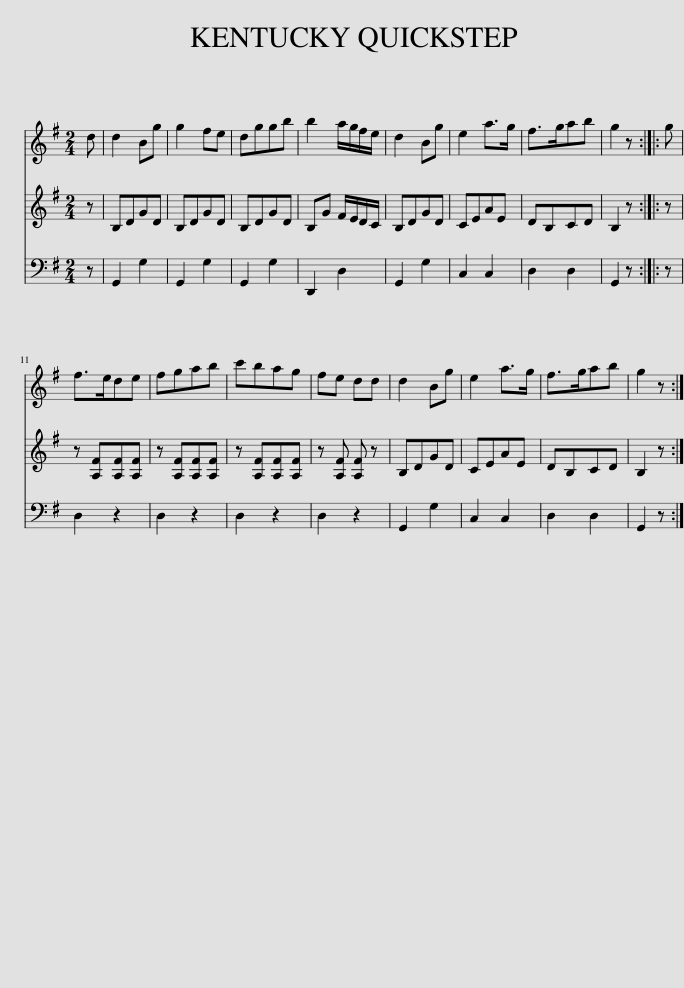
X:1
%%score 1 2 3
L:1/8
M:2/4
I:linebreak $
K:G
V:1 treble
V:2 treble
V:3 bass
V:1
 d | d2 Bg | g2 fe | dggb | b2 a/g/f/e/ | %5
 d2 Bg | e2 a>g | f>gab | g2 z :: g |$ %10
 f>ede | fgab | c'bag | fe dd | d2 Bg | %15
 e2 a>g | f>gab | g2 z :| %18
V:2
 z | B,DGD | B,DGD | B,DGD | B,G F/E/D/C/ | %5
 B,DGD | CEAE | DB,CD | B,2 z :: z |$ %10
 z [A,F][A,F][A,F] | z [A,F][A,F][A,F] | z [A,F][A,F][A,F] | z [A,F] [A,F] z | B,DGD | %15
 CEAE | DB,CD | B,2 z :| %18
V:3
 z | G,,2 G,2 | G,,2 G,2 | G,,2 G,2 | D,,2 D,2 | %5
 G,,2 G,2 | C,2 C,2 | D,2 D,2 | G,,2 z :: z |$ %10
 D,2 z2 | D,2 z2 | D,2 z2 | D,2 z2 | G,,2 G,2 | %15
 C,2 C,2 | D,2 D,2 | G,,2 z :| %18
